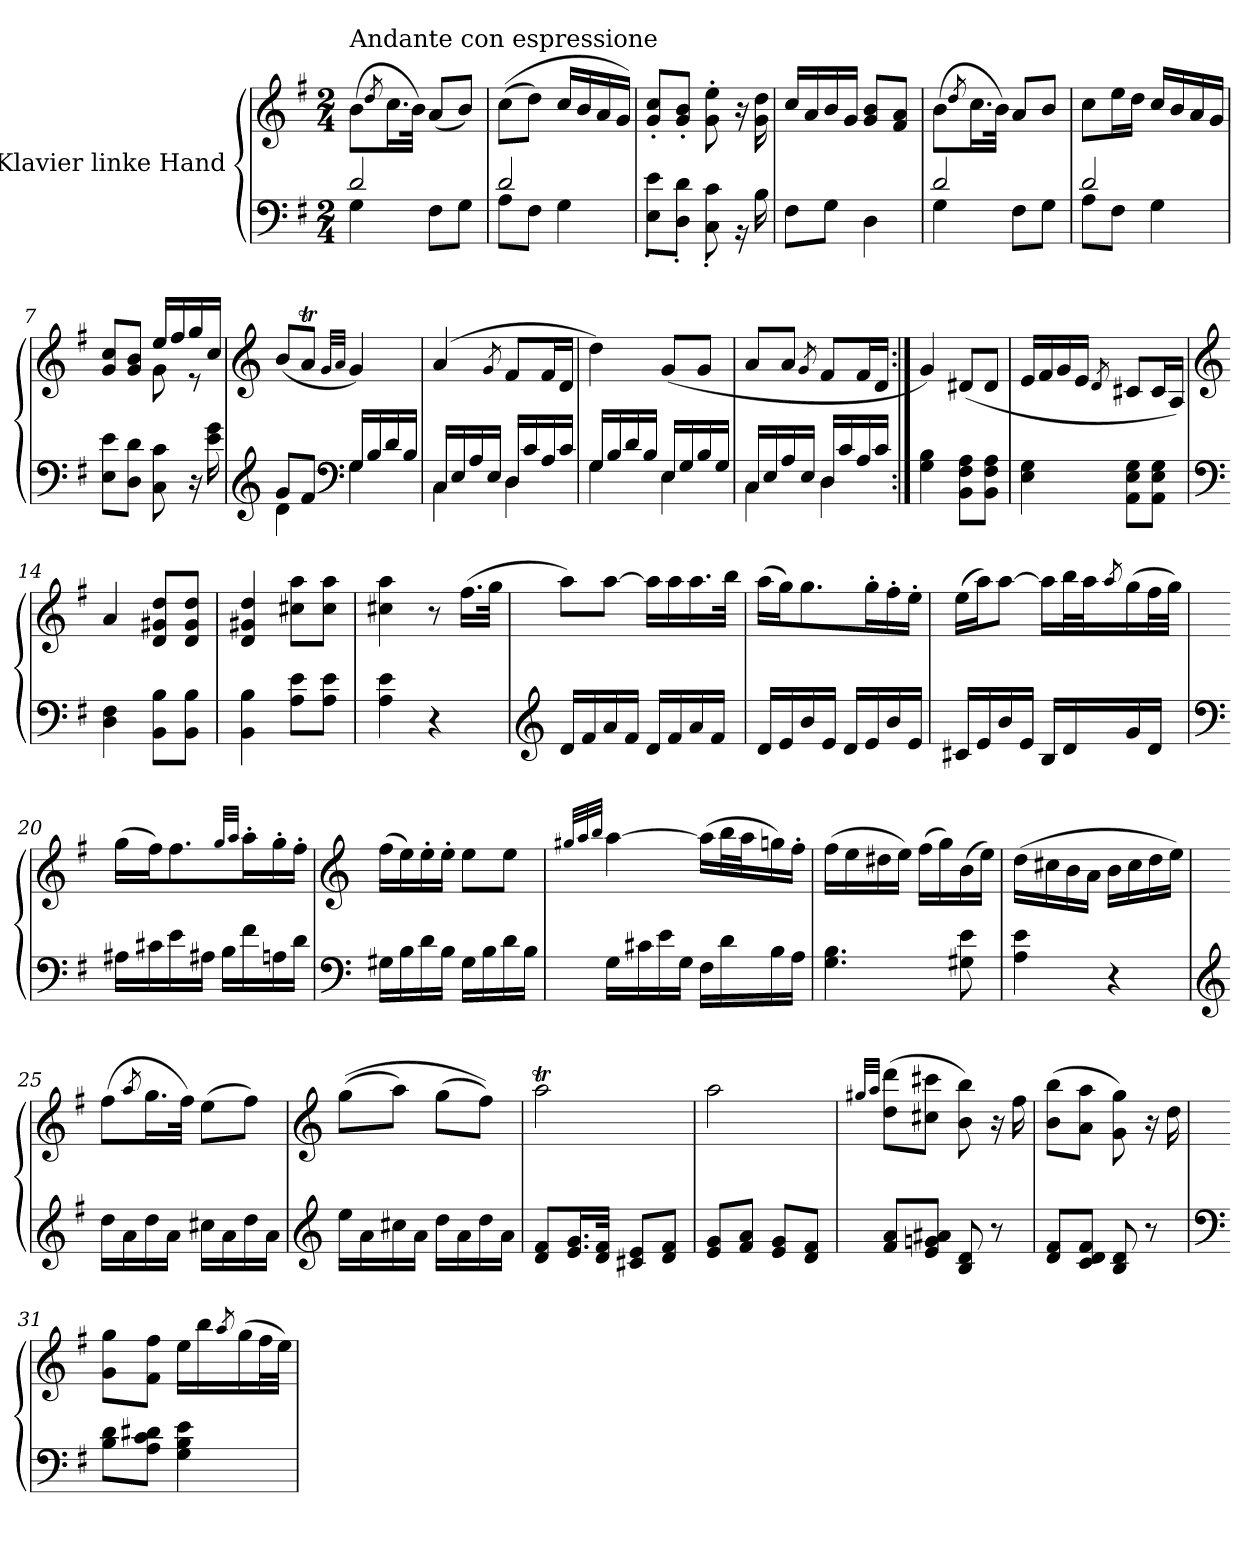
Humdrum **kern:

**kern	**kern
*part1	*part1
*staff2	*staff1
*I"Klavier linke Hand	*
*clefF4	*clefG2
*k[f#]	*k[f#]
*M2/4	*M2/4
*MM45	*MM45
=1	=1
*^	*
!	!	!LO:TX:a:t=Andante con espressione
2d/	4G\	(8b\L
.	.	8qdd/
.	.	16.cc\L
.	.	32b\JJk)
.	8F#\L	(8a/L
.	8G\J	8b/J)
=2	=2	=2
2d/	8A\L	((8cc\L
.	8F#\J	8dd\J)
.	4G\	16cc/LL
.	.	16b/
.	.	16a/
.	.	16g/JJ)
=3	=3	=3
2ryy	8E\' 8e\'L	8g/' 8cc/'L
.	8D\' 8d\'J	8g/' 8b/'J
.	8C\' 8c\'	8g\' 8ee\'
.	16r	16r
.	16B\	16g\ 16dd\
=4	=4	=4
2ryy	8F#\L	16cc/LL
.	.	16a/
.	8G\J	16b/
.	.	16g/JJ
.	4D\	8g/ 8b/L
.	.	8f#/ 8a/J
!!LO:LB:g=z
=5	=5	=5
2d/	4G\	(8b\L
.	.	8qdd/
.	.	16.cc\L
.	.	32b\JJk)
.	8F#\L	8a/L
.	8G\J	8b/J
=6	=6	=6
2d/	8A\L	8cc\L
.	8F#\J	16ee\L
.	.	16dd\JJ
.	4G\	16cc/LL
.	.	16b/
.	.	16a/
.	.	16g/JJ
=7	=7	=7
*	*	*^
4ryy	8E\ 8e\L	8g/ 8cc/L	4ryy
.	8D\ 8d\J	8g/ 8b/J	.
4ryy	8C\ 8c\	16ee/LL	8g\
.	.	16ff#/	.
.	16r	16gg/	8r
.	16e\ 16g\	16cc/JJ	.
*	*	*v	*v
=8	=8	=8
*clefG2	*	*clefG2
8g/L	4d\	(8b/L
8f#/J	.	8aT/J
*clefF4	*	*
.	.	32qg/LLL
.	.	32qa/JJJ
16G/LL	4G\	4g/)
16B/	.	.
16d/	.	.
16B/JJ	.	.
!!LO:LB:g=z
=9	=9	=9
16C/LL	4C\	(4a/
16E/	.	.
16A/	.	.
16E/JJ	.	.
.	.	8qg/
16D/LL	4D\	8f#/L
16c/	.	.
16A/	.	16f#/L
16c/JJ	.	16d/JJ
=10	=10	=10
16G/LL	4G\	4dd\)
16B/	.	.
16d/	.	.
16B/JJ	.	.
16E/LL	4E\	(8g/L
16G/	.	.
16B/	.	8g/J
16G/JJ	.	.
=11	=11	=11
16C/LL	4C\	8a/L
16E/	.	.
16A/	.	8a/J
16E/JJ	.	.
.	.	8qg/
16D/LL	4D\	8f#/L
16c/	.	.
16A/	.	16f#/L
16c/JJ	.	16d/JJ
!!LO:LB:g=z
=12:|!	=12:|!	=12:|!
2ryy	4G\ 4B\	4g/)
.	8BB\ 8F#\ 8A\L	(8d#X/L
.	8BB\ 8F#\ 8A\J	8d#/J
=13	=13	=13
2ryy	4E\ 4G\	16e/LL
.	.	16f#/
.	.	16g/
.	.	16e/JJ
.	.	8qd/
.	8AA\ 8E\ 8G\L	8c#X/L
.	8AA\ 8E\ 8G\J	16c#/L
.	.	16A/JJ)
*v	*v	*
=14	=14
*clefF4	*clefG2
4D\ 4F#\	4a/
8BB\ 8B\L	8d/ 8g#X/ 8dd/L
8BB\ 8B\J	8d/ 8g#/ 8dd/J
=15	=15
4BB\ 4B\	4d/ 4g#X/ 4dd/
8A\ 8e\L	8cc#X\ 8aa\L
8A\ 8e\J	8cc#\ 8aa\J
=16	=16
4A\ 4e\	4cc#X\ 4aa\
4r	8r
.	(16.ff#\LL
.	32gg\JJk
!!LO:LB:g=z
=17	=17
*clefG2	*
16d/LL	8aa\L)
16f#/	.
16a/	[8aa\J
16f#/JJ	.
16d/LL	16aa\LL]
16f#/	16aa\
16a/	16.aa\
16f#/JJ	.
.	32bb\JJk
=18	=18
16d/LL	(16aa\LL
16e/	16gg\J)
16b/	8.gg\
16e/JJ	.
16d/LL	.
16e/	16gg'\L
16b/	16ff#'\
16e/JJ	16ee'\JJ
!!LO:PB:g=z
=19	=19
16c#X/LL	(16ee\LL
16e/	16aa\J)
16b/	[8aa\J
16e/JJ	.
16B/LL	16aa\LL]
16d/	32bb\L
.	32aa\J
.	8qaa/
16g/	(16gg\
16d/JJ	32ff#\L
.	32gg\JJJ)
=20	=20
*clefF4	*
16A#X\LL	(16gg\LL
16c#X\	16ff#\J)
16e\	8.ff#\
16A#X\JJ	.
16B\LL	.
.	32qgg/LLL
.	32qaa/JJJ
16f#\	16aa'\L
16An\	16gg'\
16d\JJ	16ff#'\JJ
!!LO:LB:g=z
=21	=21
*clefF4	*clefG2
16G#X\LL	(16ff#\LL
16B\	16ee\)
16d\	16ee'\
16B\JJ	16ee'\JJ
16G#\LL	8ee\L
16B\	.
16d\	8ee\J
16B\JJ	.
=22	=22
.	32qgg#X/LLL
.	32qaa/
.	32qbb/JJJ
16G\LL	[4aa\
16c#X\	.
16e\	.
16G\JJ	.
16F#\LL	(16aa\LL]
16d\	32bb\L
.	32aa\J
16B\	16ggn\)
16A\JJ	16ff#'\JJ
=23	=23
4.G\ 4.B\	(16ff#\LL
.	16ee\
.	16dd#X\
.	16ee\JJ)
.	(16ff#\LL
.	16gg\)
8G#X\ 8e\	(16b\
.	16ee\JJ)
!!LO:LB:g=z
=24	=24
4A\ 4e\	(16dd\LL
.	16cc#X\
.	16b\
.	16a\JJ
4r	16b\LL
.	16cc#\
.	16dd\
.	16ee\JJ)
=25	=25
*clefG2	*
16dd\LL	(8ff#\L
16a\	.
.	8qaa/
16dd\	16.gg\L
16a\JJ	.
.	32ff#\JJk)
16cc#X\LL	(8ee\L
16a\	.
16dd\	8ff#\J)
16a\JJ	.
=26	=26
*clefG2	*clefG2
16ee\LL	((8gg\L
16a\	.
16cc#X\	8aa\J)
16a\JJ	.
16dd\LL	(8gg\L
16a\	.
16dd\	8ff#\J))
16a\JJ	.
!!LO:LB:g=z
=27	=27
8d/ 8f#/L	2aaT\
16.e/ 16.g/L	.
32d/ 32f#/JJk	.
8c#X/ 8e/L	.
8d/ 8f#/J	.
=28	=28
8e/ 8g/L	2aa\
8f#/ 8a/J	.
8e/ 8g/L	.
8d/ 8f#/J	.
=29	=29
.	32qgg#X/LLL
.	32qaa/JJJ
8f#/ 8a/L	(8dd\ 8ddd\L
8e/ 8gn/ 8a#X/J	8cc#X\ 8ccc#X\J
8B/ 8d/	8b\ 8bb\)
8r	16r
.	16ff#\
=30	=30
8d/ 8f#/L	(8b\ 8bb\L
8c/ 8d/ 8f#/J	8a\ 8aa\J
8B/ 8d/	8g\ 8gg\)
8r	16r
.	16dd\
!!LO:LB:g=z
=31	=31
*clefF4	*
8B\ 8d\L	8g\ 8gg\L
8A\ 8c\ 8d#X\J	8f#\ 8ff#\J
4G\ 4B\ 4e\	16ee\LL
.	16bb\
.	8qaa/
.	(16gg\
.	32ff#\L
.	32ee\JJJ)
=	=
*-	*-
